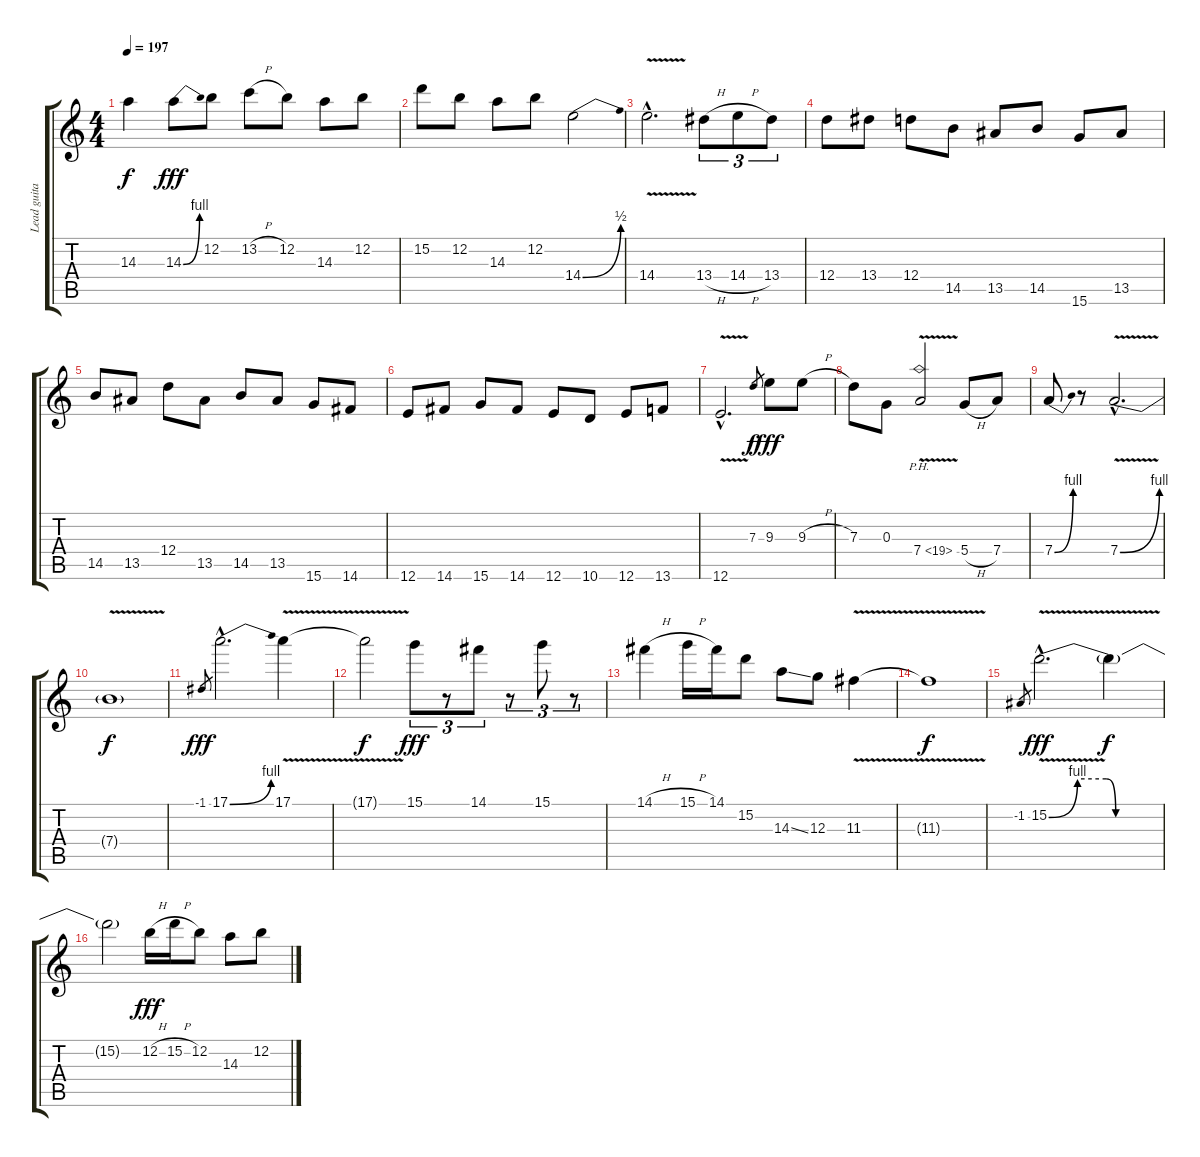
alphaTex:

\track ("Lead guitar" "Lead guita") {instrument overdrivenguitar}
\staff {score tabs}
\tuning (E4 B3 G3 D3 A2 E2) {hide}
\ts (4 4)
\tempo 197
\clef g2
\ks c
14.3{t}.4{dy f} 14.3{be (bend 0 0 60 4)}.8{dy fff} 12.2.8 13.2{h}.8 12.2.8 14.3.8 12.2.8 |
15.2.8 12.2.8 14.3.8 12.2.8 14.4{be (bend 0 0 60 2)}.2 |
14.4{v hac}.2{d} 13.4{h}.8{tu (3 2)} 14.4{h}.8{tu (3 2)} 13.4.8{tu (3 2)} |
12.4.8 13.4.8 12.4.8 14.5.8 13.5.8 14.5.8 15.6.8 13.5.8 |
14.5.8 13.5.8 12.4.8 13.5.8 14.5.8 13.5.8 15.6.8 14.6.8 |
12.6.8 14.6.8 15.6.8 14.6.8 12.6.8 10.6.8 12.6.8 13.6.8 |
12.6{v hac}.2{d} 7.3.8{gr dy f} 9.3.8{dy fff} 9.3{h}.8 |
7.3.8 0.3.8 7.4{ph 12 v}.2 5.4{h}.8 7.4.8 |
7.4{be (bend 0 0 60 4)}.8 r.8 7.4{be (bend 0 0 60 4) v hac}.2{d} |
7.4{t}.1{dy f} |
-1.1.8{gr dy fff} 17.1{be (bend 0 0 60 4) hac}.2{d} 17.1{v}.4 |
17.1{t}.2{dy f} 15.1.8{tu (3 2) dy fff} r.8{tu (3 2)} 14.1.8{tu (3 2)} r.8{tu (3 2)} 15.1.8{tu (3 2)} r.8{tu (3 2)} |
14.1{h}.4 15.1{h}.16 14.1.16 15.2.8 14.3{ss}.8 12.3.8 11.3{v}.4 |
11.3{t}.1{dy f} |
-1.2.8{gr} 15.2{be (custom 0 0 15 4 30 4 35 0 45 0 60 0) v hac}.2{d dy fff} 15.2{t}.4{dy f} |
15.2{t}.2 12.2{h}.16{dy fff} 15.2{h}.16 12.2.8 14.3.8 12.2.8
